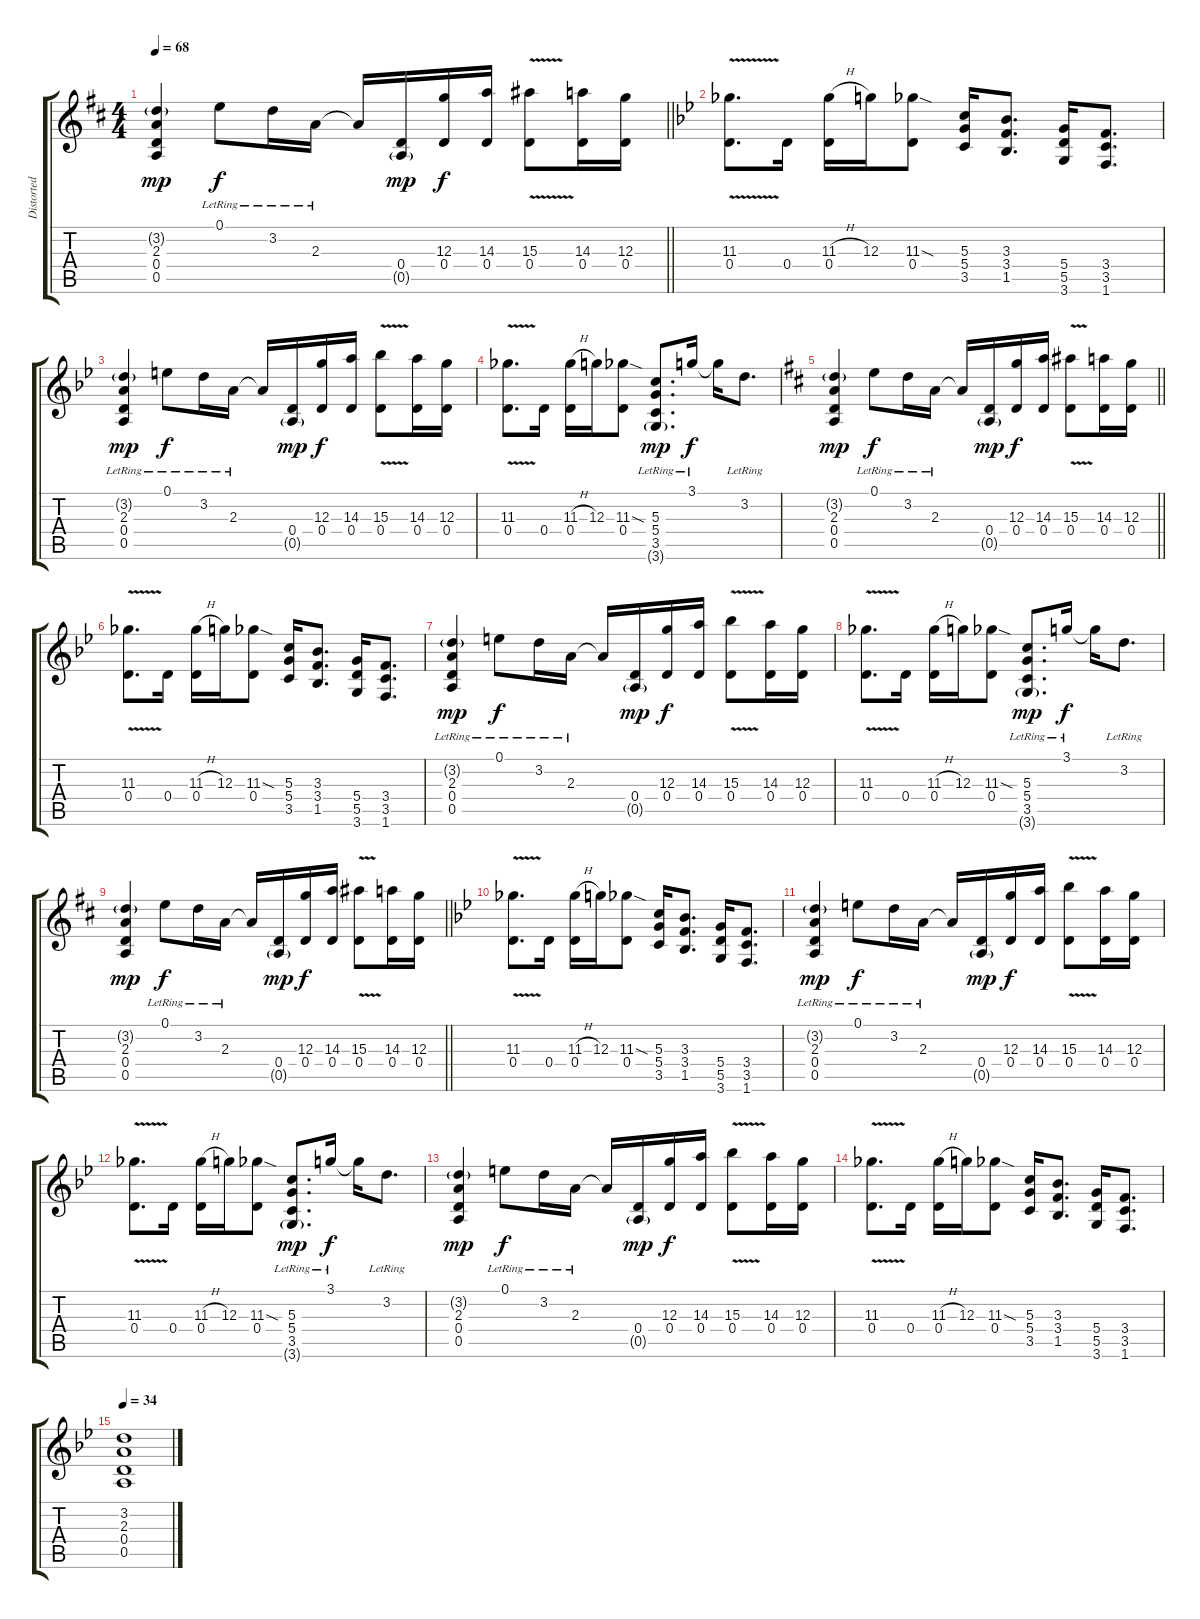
\track ("Distorted [Right]" "Distorted ") {instrument overdrivenguitar}
\staff {score tabs}
\tuning (E4 B3 G3 D3 A2 E2) {hide}
\ts (4 4)
\tempo 68
\clef g2
\barLineRight lightlight
\ks d
(3.2{g} 2.3 0.4 0.5).4{dy mp} 0.1{lr}.8{dy f} 3.2{lr}.16 2.3{lr}.16 2.3{t}.16 (0.4 0.5{g}).16{dy mp} (12.3 0.4).16{dy f} (14.3 0.4).16 (15.3{v} 0.4{v}).8 (14.3 0.4).16 (12.3 0.4).16 |
\ks bb
(11.3{v} 0.4{v}).8{d} 0.4.16 (11.3{h} 0.4).16 12.3.16 (11.3{sod} 0.4).8 (5.3 5.4 3.5).16 (3.3 3.4 1.5).8{d} (5.4 5.5 3.6).16 (3.4 3.5 1.6).8{d} |
(3.2{g lr} 2.3{lr} 0.4{lr} 0.5{lr}).4{dy mp} 0.1{lr}.8{dy f} 3.2{lr}.16 2.3{lr}.16 2.3{t}.16 (0.4 0.5{g}).16{dy mp} (12.3 0.4).16{dy f} (14.3 0.4).16 (15.3{v} 0.4{v}).8 (14.3 0.4).16 (12.3 0.4).16 |
(11.3{v} 0.4{v}).8{d} 0.4.16 (11.3{h} 0.4).16 12.3.16 (11.3{sod} 0.4).8 (5.3{lr} 5.4{lr} 3.5{lr} 3.6{g lr}).8{d dy mp} 3.1{lr}.16{dy f} 3.1{t}.16 3.2{lr}.8{d} |
\barLineRight lightlight
\ks d
(3.2{g} 2.3 0.4 0.5).4{dy mp} 0.1{lr}.8{dy f} 3.2{lr}.16 2.3{lr}.16 2.3{t}.16 (0.4 0.5{g}).16{dy mp} (12.3 0.4).16{dy f} (14.3 0.4).16 (15.3{v} 0.4{v}).8 (14.3 0.4).16 (12.3 0.4).16 |
\ks bb
(11.3{v} 0.4{v}).8{d} 0.4.16 (11.3{h} 0.4).16 12.3.16 (11.3{sod} 0.4).8 (5.3 5.4 3.5).16 (3.3 3.4 1.5).8{d} (5.4 5.5 3.6).16 (3.4 3.5 1.6).8{d} |
(3.2{g lr} 2.3{lr} 0.4{lr} 0.5{lr}).4{dy mp} 0.1{lr}.8{dy f} 3.2{lr}.16 2.3{lr}.16 2.3{t}.16 (0.4 0.5{g}).16{dy mp} (12.3 0.4).16{dy f} (14.3 0.4).16 (15.3{v} 0.4{v}).8 (14.3 0.4).16 (12.3 0.4).16 |
(11.3{v} 0.4{v}).8{d} 0.4.16 (11.3{h} 0.4).16 12.3.16 (11.3{sod} 0.4).8 (5.3{lr} 5.4{lr} 3.5{lr} 3.6{g lr}).8{d dy mp} 3.1{lr}.16{dy f} 3.1{t}.16 3.2{lr}.8{d} |
\barLineRight lightlight
\ks d
(3.2{g} 2.3 0.4 0.5).4{dy mp} 0.1{lr}.8{dy f} 3.2{lr}.16 2.3{lr}.16 2.3{t}.16 (0.4 0.5{g}).16{dy mp} (12.3 0.4).16{dy f} (14.3 0.4).16 (15.3{v} 0.4{v}).8 (14.3 0.4).16 (12.3 0.4).16 |
\ks bb
(11.3{v} 0.4{v}).8{d} 0.4.16 (11.3{h} 0.4).16 12.3.16 (11.3{sod} 0.4).8 (5.3 5.4 3.5).16 (3.3 3.4 1.5).8{d} (5.4 5.5 3.6).16 (3.4 3.5 1.6).8{d} |
(3.2{g lr} 2.3{lr} 0.4{lr} 0.5{lr}).4{dy mp} 0.1{lr}.8{dy f} 3.2{lr}.16 2.3{lr}.16 2.3{t}.16 (0.4 0.5{g}).16{dy mp} (12.3 0.4).16{dy f} (14.3 0.4).16 (15.3{v} 0.4{v}).8 (14.3 0.4).16 (12.3 0.4).16 |
(11.3{v} 0.4{v}).8{d} 0.4.16 (11.3{h} 0.4).16 12.3.16 (11.3{sod} 0.4).8 (5.3{lr} 5.4{lr} 3.5{lr} 3.6{g lr}).8{d dy mp} 3.1{lr}.16{dy f} 3.1{t}.16 3.2{lr}.8{d} |
(3.2{g} 2.3 0.4 0.5).4{dy mp} 0.1{lr}.8{dy f} 3.2{lr}.16 2.3{lr}.16 2.3{t}.16 (0.4 0.5{g}).16{dy mp} (12.3 0.4).16{dy f} (14.3 0.4).16 (15.3{v} 0.4{v}).8 (14.3 0.4).16 (12.3 0.4).16 |
(11.3{v} 0.4{v}).8{d} 0.4.16 (11.3{h} 0.4).16 12.3.16 (11.3{sod} 0.4).8 (5.3 5.4 3.5).16 (3.3 3.4 1.5).8{d} (5.4 5.5 3.6).16 (3.4 3.5 1.6).8{d} |
\tempo 34
(3.2 2.3 0.4 0.5).1
